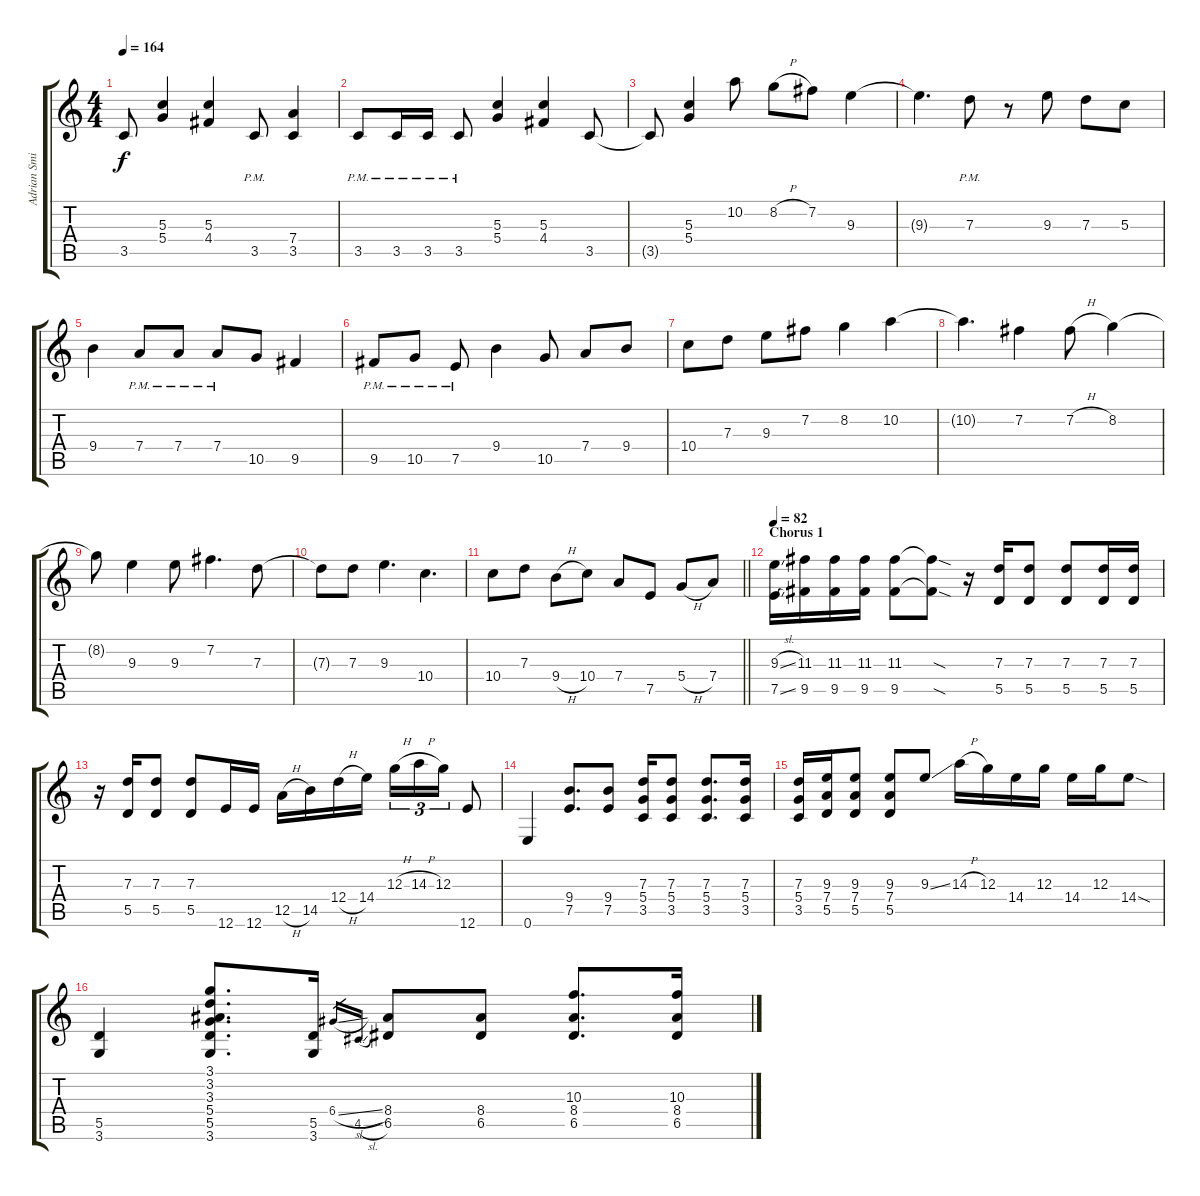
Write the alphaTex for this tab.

\track ("Adrian Smith" "Adrian Smi") {instrument overdrivenguitar}
\staff {score tabs}
\tuning (E4 B3 G3 D3 A2 E2) {hide}
\ts (4 4)
\tempo 164
\clef g2
\ks c
3.5{t}.8{dy f} (5.3 5.4).4 (5.3 4.4).4 3.5{pm}.8 (7.4 3.5).4 |
3.5{pm}.8 3.5{pm}.16 3.5{pm}.16 3.5{pm}.8 (5.3 5.4).4 (5.3 4.4).4 3.5.8 |
3.5{t}.8 (5.3 5.4).4 10.2.8 8.2{h}.8 7.2.8 9.3.4 |
9.3{t}.4{d} 7.3{pm}.8 r.8 9.3.8 7.3.8 5.3.8 |
9.4.4 7.4{pm}.8 7.4{pm}.8 7.4{pm}.8 10.5.8 9.5.4 |
9.5{pm}.8 10.5{pm}.8 7.5{pm}.8 9.4.4 10.5.8 7.4.8 9.4.8 |
10.4.8 7.3.8 9.3.8 7.2.8 8.2.4 10.2.4 |
10.2{t}.4{d} 7.2.4 7.2{h}.8 8.2.4 |
8.2{t}.8 9.3.4 9.3.8 7.2.4{d} 7.3.8 |
7.3{t}.8 7.3.8 9.3.4{d} 10.4.4{d} |
\barLineRight lightlight
10.4.8 7.3.8 9.4{h}.8 10.4.8 7.4.8 7.5.8 5.4{h}.8 7.4.8 |
\section ("" "Chorus 1")
\tempo 82
(9.3{sl} 7.5{sl}).16 (11.3 9.5).16 (11.3 9.5).16 (11.3 9.5).16 (11.3 9.5).8 (11.3{sod t} 9.5{sod t}).8 r.16 (7.3 5.5).16 (7.3 5.5).8 (7.3 5.5).8 (7.3 5.5).16 (7.3 5.5).16 |
r.16 (7.3 5.5).16 (7.3 5.5).8 (7.3 5.5).8 12.6.16 12.6.16 12.5{h}.16 14.5.16 12.4{h}.16 14.4.16 12.3{h}.16{tu (3 2)} 14.3{h}.16{tu (3 2)} 12.3.16{tu (3 2)} 12.6.8 |
0.6.4 (9.4 7.5).8{d} (9.4 7.5).8 (7.3 5.4 3.5).16 (7.3 5.4 3.5).8 (7.3 5.4 3.5).8{d} (7.3 5.4 3.5).16 |
(7.3 5.4 3.5).16 (9.3 7.4 5.5).16 (9.3 7.4 5.5).8 (9.3 7.4 5.5).8 9.3{ss}.8 14.3{h}.16 12.3.16 14.4.16 12.3.16 14.4.16 12.3.16 14.4{sod}.8 |
(5.5 3.6).4 (3.1 3.2 3.3 5.4 5.5 3.6).8{d} (5.5 3.6).16 6.4{sl}.16{gr} 4.5{sl}.16{gr} (8.4 6.5).8 (8.4 6.5).8 (10.3 8.4 6.5).8{d} (10.3 8.4 6.5).16
